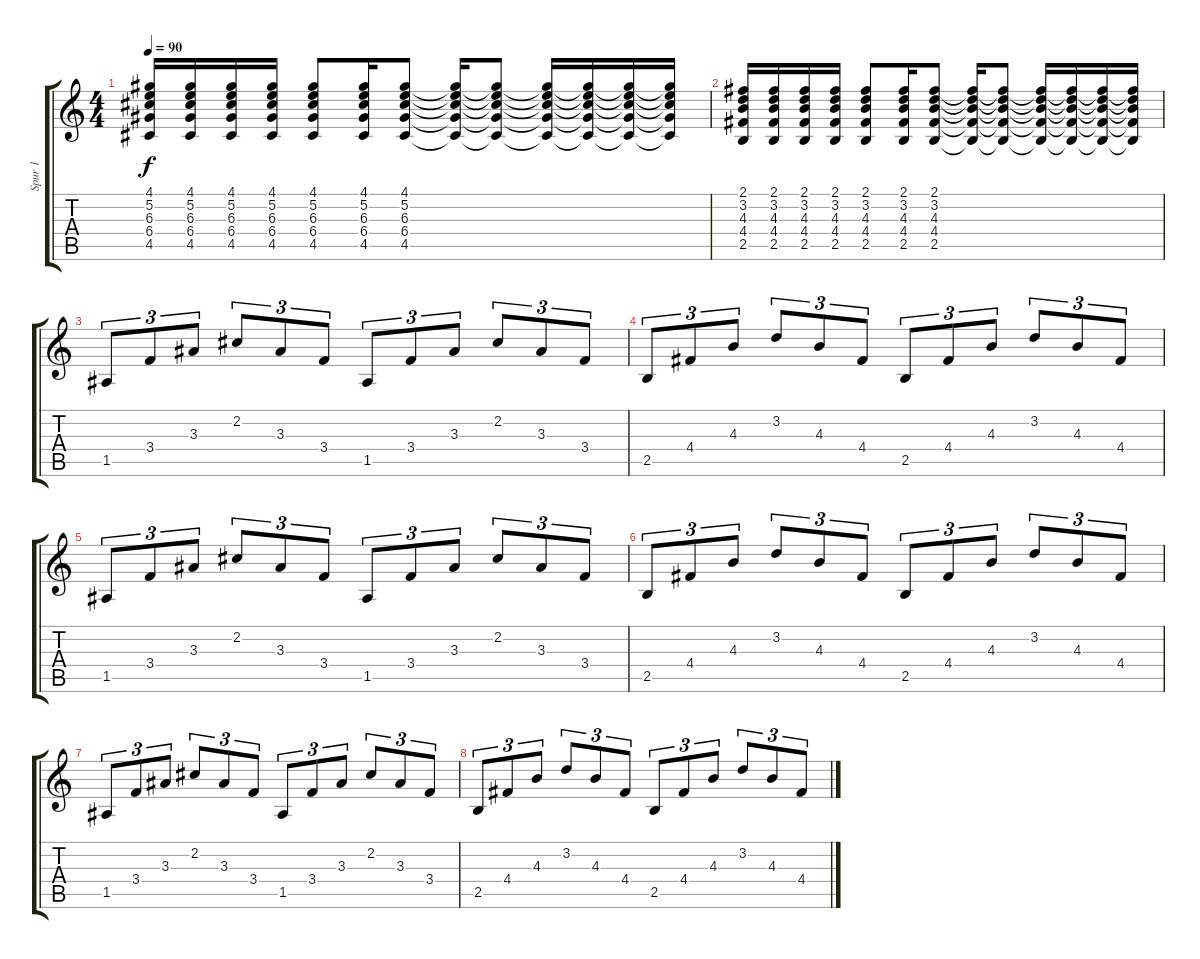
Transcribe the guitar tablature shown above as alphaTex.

\track ("Spur 1" "Spur 1") {instrument acousticguitarnylon}
\staff {score tabs}
\tuning (E4 B3 G3 D3 A2 E2) {hide}
\ts (4 4)
\tempo 90
\clef g2
\ks c
(4.1 5.2 6.3 6.4 4.5).16{dy f} (4.1 5.2 6.3 6.4 4.5).16 (4.1 5.2 6.3 6.4 4.5).16 (4.1 5.2 6.3 6.4 4.5).16 (4.1 5.2 6.3 6.4 4.5).8 (4.1 5.2 6.3 6.4 4.5).16 (4.1 5.2 6.3 6.4 4.5).8 (4.1{t} 5.2{t} 6.3{t} 6.4{t} 4.5{t}).16 (4.1{t} 5.2{t} 6.3{t} 6.4{t} 4.5{t}).8 (4.1{t} 5.2{t} 6.3{t} 6.4{t} 4.5{t}).16 (4.1{t} 5.2{t} 6.3{t} 6.4{t} 4.5{t}).16 (4.1{t} 5.2{t} 6.3{t} 6.4{t} 4.5{t}).16 (4.1{t} 5.2{t} 6.3{t} 6.4{t} 4.5{t}).16 |
(2.1 3.2 4.3 4.4 2.5).16 (2.1 3.2 4.3 4.4 2.5).16 (2.1 3.2 4.3 4.4 2.5).16 (2.1 3.2 4.3 4.4 2.5).16 (2.1 3.2 4.3 4.4 2.5).8 (2.1 3.2 4.3 4.4 2.5).16 (2.1 3.2 4.3 4.4 2.5).8 (2.1{t} 3.2{t} 4.3{t} 4.4{t} 2.5{t}).16 (2.1{t} 3.2{t} 4.3{t} 4.4{t} 2.5{t}).8 (2.1{t} 3.2{t} 4.3{t} 4.4{t} 2.5{t}).16 (2.1{t} 3.2{t} 4.3{t} 4.4{t} 2.5{t}).16 (2.1{t} 3.2{t} 4.3{t} 4.4{t} 2.5{t}).16 (2.1{t} 3.2{t} 4.3{t} 4.4{t} 2.5{t}).16 |
1.5.8{tu (3 2)} 3.4.8{tu (3 2)} 3.3.8{tu (3 2)} 2.2.8{tu (3 2)} 3.3.8{tu (3 2)} 3.4.8{tu (3 2)} 1.5.8{tu (3 2)} 3.4.8{tu (3 2)} 3.3.8{tu (3 2)} 2.2.8{tu (3 2)} 3.3.8{tu (3 2)} 3.4.8{tu (3 2)} |
2.5.8{tu (3 2)} 4.4.8{tu (3 2)} 4.3.8{tu (3 2)} 3.2.8{tu (3 2)} 4.3.8{tu (3 2)} 4.4.8{tu (3 2)} 2.5.8{tu (3 2)} 4.4.8{tu (3 2)} 4.3.8{tu (3 2)} 3.2.8{tu (3 2)} 4.3.8{tu (3 2)} 4.4.8{tu (3 2)} |
1.5.8{tu (3 2)} 3.4.8{tu (3 2)} 3.3.8{tu (3 2)} 2.2.8{tu (3 2)} 3.3.8{tu (3 2)} 3.4.8{tu (3 2)} 1.5.8{tu (3 2)} 3.4.8{tu (3 2)} 3.3.8{tu (3 2)} 2.2.8{tu (3 2)} 3.3.8{tu (3 2)} 3.4.8{tu (3 2)} |
2.5.8{tu (3 2)} 4.4.8{tu (3 2)} 4.3.8{tu (3 2)} 3.2.8{tu (3 2)} 4.3.8{tu (3 2)} 4.4.8{tu (3 2)} 2.5.8{tu (3 2)} 4.4.8{tu (3 2)} 4.3.8{tu (3 2)} 3.2.8{tu (3 2)} 4.3.8{tu (3 2)} 4.4.8{tu (3 2)} |
1.5.8{tu (3 2)} 3.4.8{tu (3 2)} 3.3.8{tu (3 2)} 2.2.8{tu (3 2)} 3.3.8{tu (3 2)} 3.4.8{tu (3 2)} 1.5.8{tu (3 2)} 3.4.8{tu (3 2)} 3.3.8{tu (3 2)} 2.2.8{tu (3 2)} 3.3.8{tu (3 2)} 3.4.8{tu (3 2)} |
2.5.8{tu (3 2)} 4.4.8{tu (3 2)} 4.3.8{tu (3 2)} 3.2.8{tu (3 2)} 4.3.8{tu (3 2)} 4.4.8{tu (3 2)} 2.5.8{tu (3 2)} 4.4.8{tu (3 2)} 4.3.8{tu (3 2)} 3.2.8{tu (3 2)} 4.3.8{tu (3 2)} 4.4.8{tu (3 2)}
